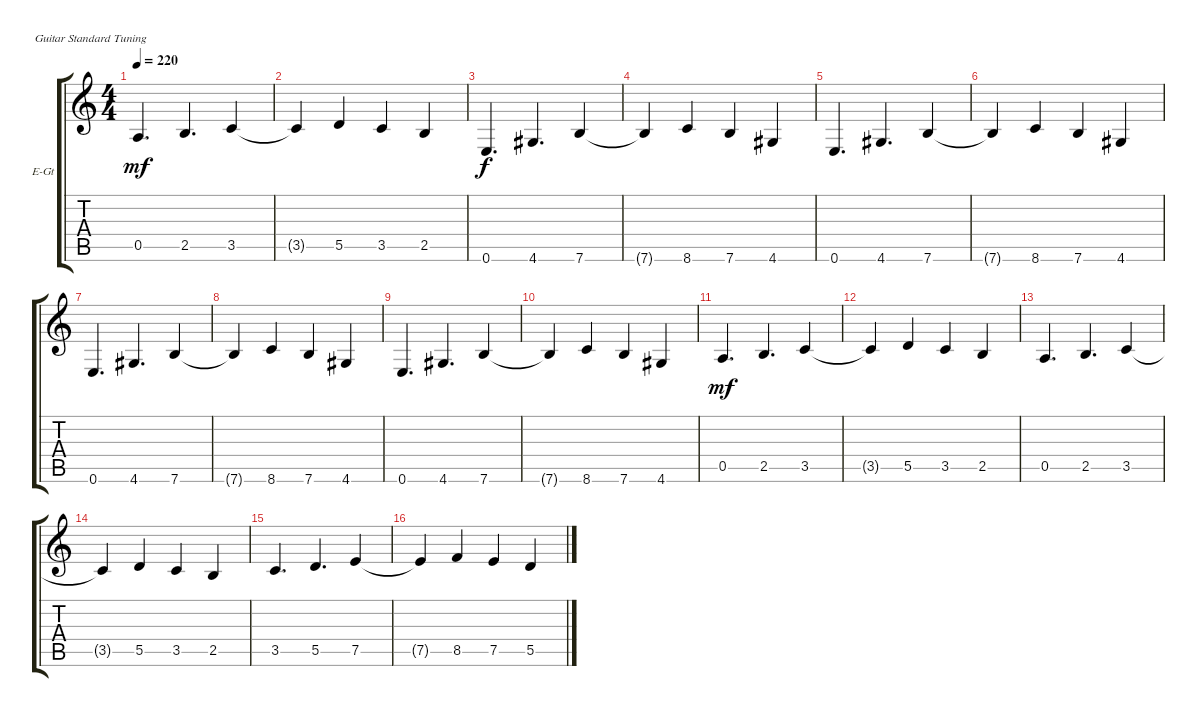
\defaultSystemsLayout 4
\bracketExtendMode groupsimilarinstruments
\firstSystemTrackNameOrientation horizontal
\otherSystemsTrackNameOrientation horizontal
\track ("Electric Guitar" "E-Gt") {instrument overdrivenguitar}
\staff {score tabs}
\tuning (E4 B3 G3 D3 A2 E2)
\ts (4 4)
\tempo 220
\clef g2
\ks c
0.5.4{d dy mf} 2.5.4{d} 3.5.4 |
3.5{t}.4 5.5.4 3.5.4 2.5.4 |
0.6.4{d dy f} 4.6.4{d} 7.6.4 |
7.6{t}.4 8.6.4 7.6.4 4.6.4 |
0.6.4{d} 4.6.4{d} 7.6.4 |
7.6{t}.4 8.6.4 7.6.4 4.6.4 |
0.6.4{d} 4.6.4{d} 7.6.4 |
7.6{t}.4 8.6.4 7.6.4 4.6.4 |
0.6.4{d} 4.6.4{d} 7.6.4 |
7.6{t}.4 8.6.4 7.6.4 4.6.4 |
0.5.4{d dy mf} 2.5.4{d} 3.5.4 |
3.5{t}.4 5.5.4 3.5.4 2.5.4 |
0.5.4{d} 2.5.4{d} 3.5.4 |
3.5{t}.4 5.5.4 3.5.4 2.5.4 |
3.5.4{d} 5.5.4{d} 7.5.4 |
7.5{t}.4 8.5.4 7.5.4 5.5.4
